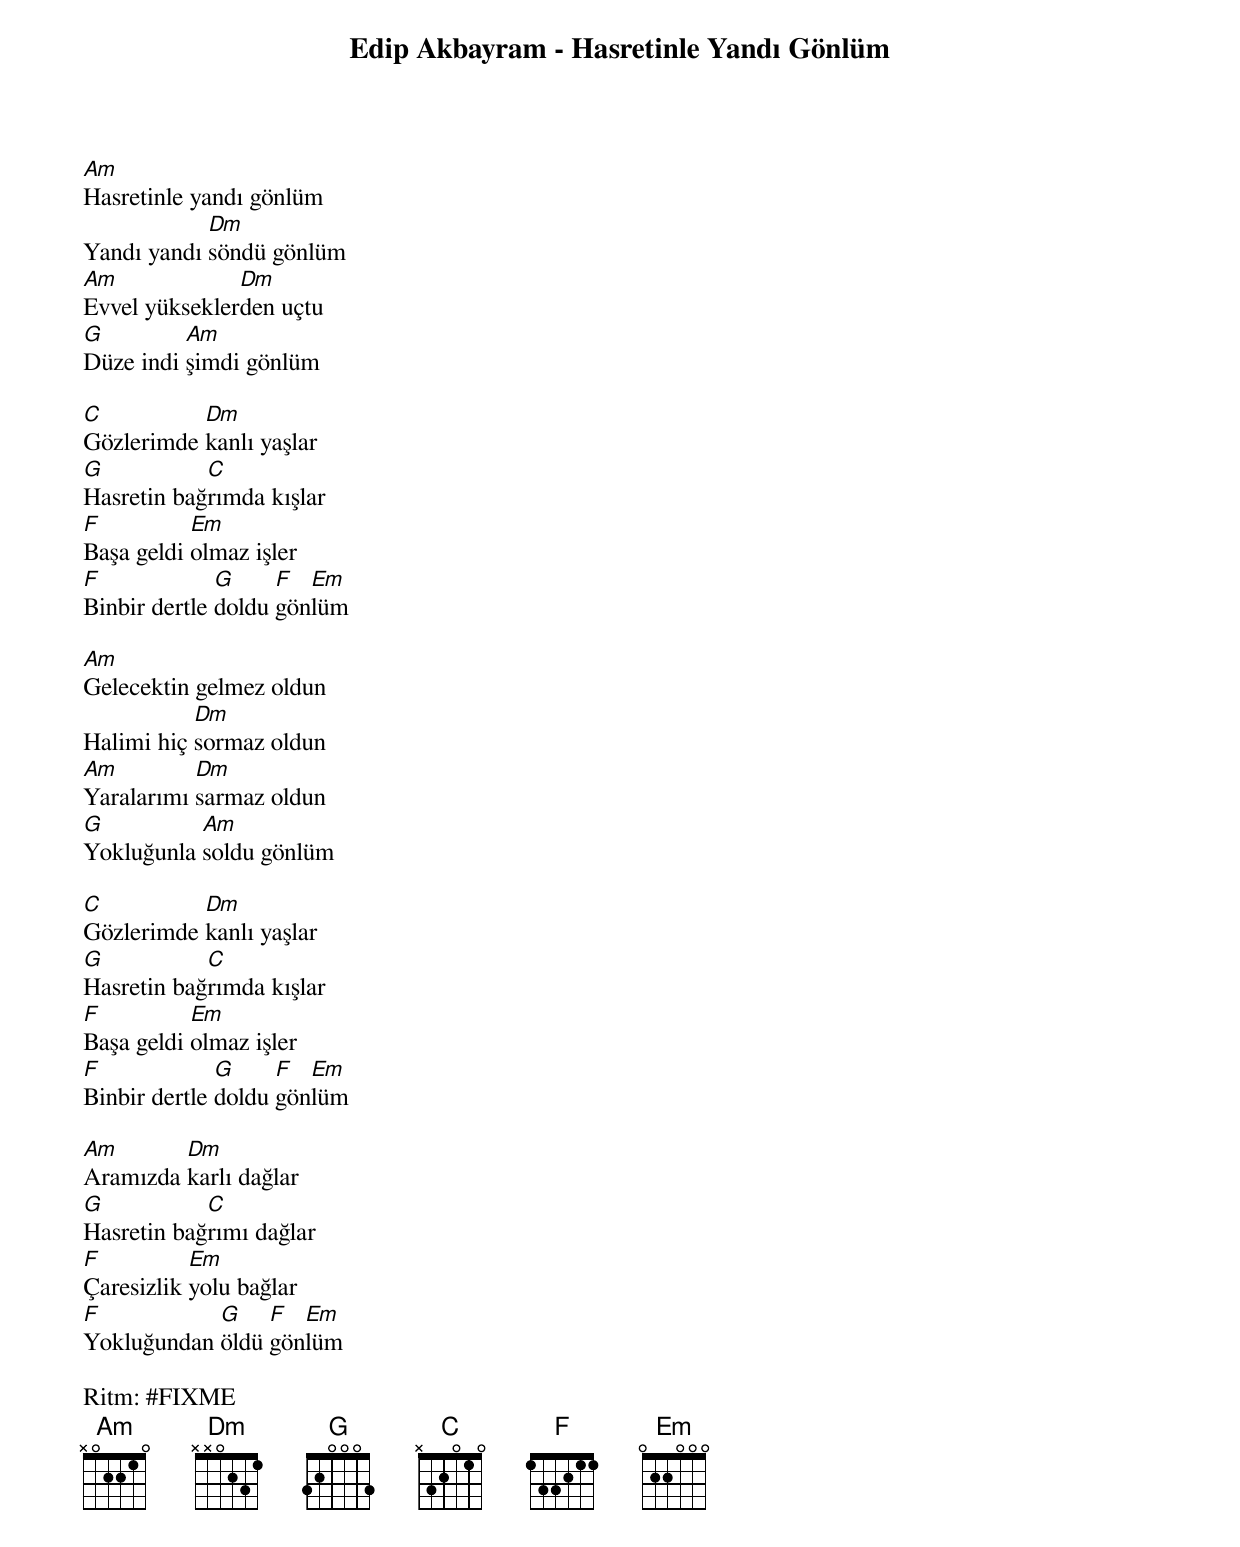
Edip Akbayram - Hasretinle Yandı Gönlüm

Am
Hasretinle yandı gönlüm
            Dm
Yandı yandı söndü gönlüm
Am             Dm
Evvel yükseklerden uçtu
G         Am
Düze indi şimdi gönlüm

C          Dm
Gözlerimde kanlı yaşlar
G           C
Hasretin bağrımda kışlar
F          Em
Başa geldi olmaz işler
F             G     F  Em
Binbir dertle doldu gönlüm

Am
Gelecektin gelmez oldun
           Dm
Halimi hiç sormaz oldun
Am         Dm
Yaralarımı sarmaz oldun
G          Am
Yokluğunla soldu gönlüm

C          Dm
Gözlerimde kanlı yaşlar
G           C
Hasretin bağrımda kışlar
F          Em
Başa geldi olmaz işler
F             G     F  Em
Binbir dertle doldu gönlüm

Am       Dm
Aramızda karlı dağlar
G           C
Hasretin bağrımı dağlar
F          Em
Çaresizlik yolu bağlar
F           G    F  Em
Yokluğundan öldü gönlüm

Ritm: #FIXME
